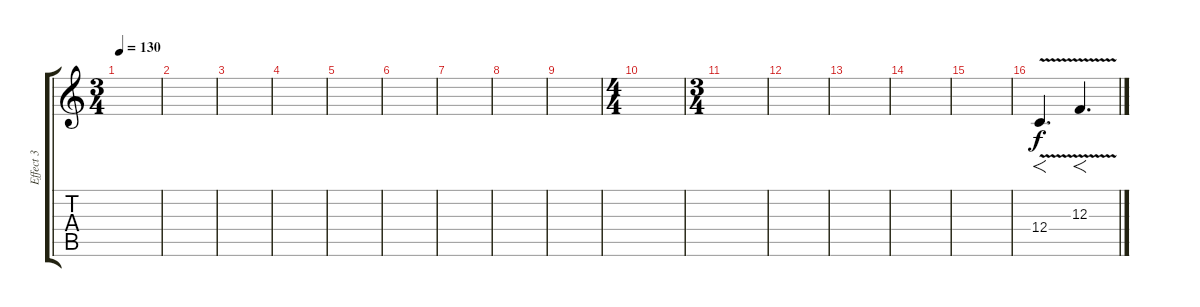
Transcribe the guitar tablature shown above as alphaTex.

\track ("Effect 3" "Effect 3") {instrument viola}
\staff {score tabs}
\tuning (D4 A3 F3 C3 G2 C2) {hide}
\ts (3 4)
\tempo 130
\clef g2
\ks c
|
|
|
|
|
|
|
|
|
\ts (4 4)
|
\ts (3 4)
|
|
|
|
|
12.4{v}.4{f d dy f} 12.3{v sl}.4{f d}
